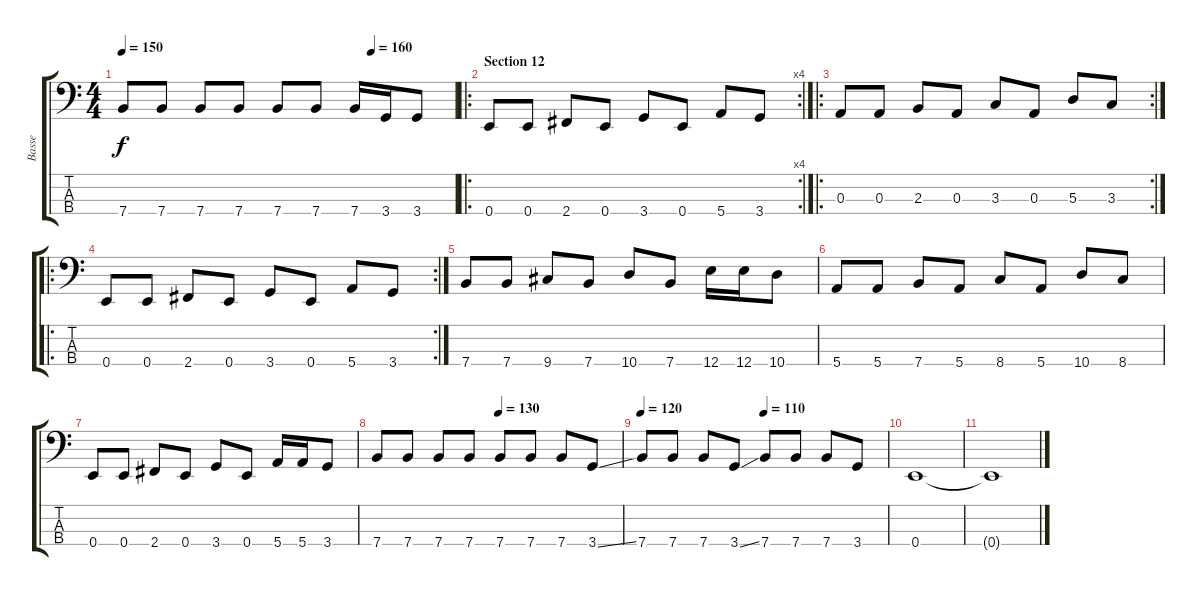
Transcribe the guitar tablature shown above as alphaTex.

\track ("Basse" "Basse") {instrument electricbassfinger}
\staff {score tabs}
\tuning (G2 D2 A1 E1) {hide}
\ts (4 4)
\tempo 150
\tempo (160 0.75)
\clef f4
\ks c
7.4.8{dy f} 7.4.8 7.4.8 7.4.8 7.4.8 7.4.8 7.4.16 3.4.16 3.4.8 |
\ro
\rc 4
\section ("" "Section 12")
0.4.8 0.4.8 2.4.8 0.4.8 3.4.8 0.4.8 5.4.8 3.4.8 |
\ro
\rc 2
0.3.8 0.3.8 2.3.8 0.3.8 3.3.8 0.3.8 5.3.8 3.3.8 |
\ro
\rc 2
0.4.8 0.4.8 2.4.8 0.4.8 3.4.8 0.4.8 5.4.8 3.4.8 |
7.4.8 7.4.8 9.4.8 7.4.8 10.4.8 7.4.8 12.4.16 12.4.16 10.4.8 |
5.4.8 5.4.8 7.4.8 5.4.8 8.4.8 5.4.8 10.4.8 8.4.8 |
0.4.8 0.4.8 2.4.8 0.4.8 3.4.8 0.4.8 5.4.16 5.4.16 3.4.8 |
\tempo (130 0.5)
7.4.8 7.4.8 7.4.8 7.4.8 7.4.8 7.4.8 7.4.8 3.4{ss}.8 |
\tempo 120
\tempo (110 0.5)
7.4.8 7.4.8 7.4.8 3.4{ss}.8 7.4.8 7.4.8 7.4.8 3.4.8 |
0.4.1 |
0.4{t}.1
